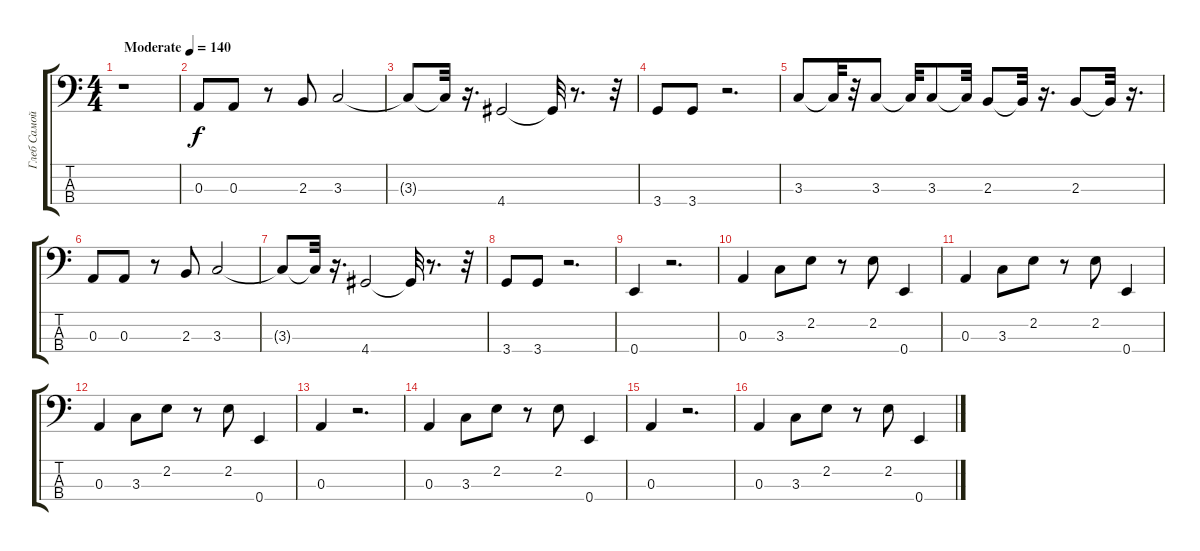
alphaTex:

\track ("Глеб Самойлов" "Глеб Самой") {instrument electricbasspick}
\staff {score tabs}
\tuning (G2 D2 A1 E1) {hide}
\ts (4 4)
\tempo (140 "Moderate")
\clef f4
\ks c
r.1{dy f instrument electricbasspick} |
0.3.8 0.3.8 r.8 2.3.8 3.3.2 |
3.3{t}.8 3.3{t}.32 r.16{d} 4.4.2 4.4{t}.32 r.8{d} r.32 |
3.4.8 3.4.8 r.2{d} |
3.3.8 3.3{t}.32 r.32 3.3.8 3.3{t}.32 3.3.8 3.3{t}.32 2.3.8 2.3{t}.32 r.16{d} 2.3.8 2.3{t}.32 r.16{d} |
0.3.8 0.3.8 r.8 2.3.8 3.3.2 |
3.3{t}.8 3.3{t}.32 r.16{d} 4.4.2 4.4{t}.32 r.8{d} r.32 |
3.4.8 3.4.8 r.2{d} |
0.4.4 r.2{d} |
0.3.4 3.3.8 2.2.8 r.8 2.2.8 0.4.4 |
0.3.4 3.3.8 2.2.8 r.8 2.2.8 0.4.4 |
0.3.4 3.3.8 2.2.8 r.8 2.2.8 0.4.4 |
0.3.4 r.2{d} |
0.3.4 3.3.8 2.2.8 r.8 2.2.8 0.4.4 |
0.3.4 r.2{d} |
0.3.4 3.3.8 2.2.8 r.8 2.2.8 0.4.4
